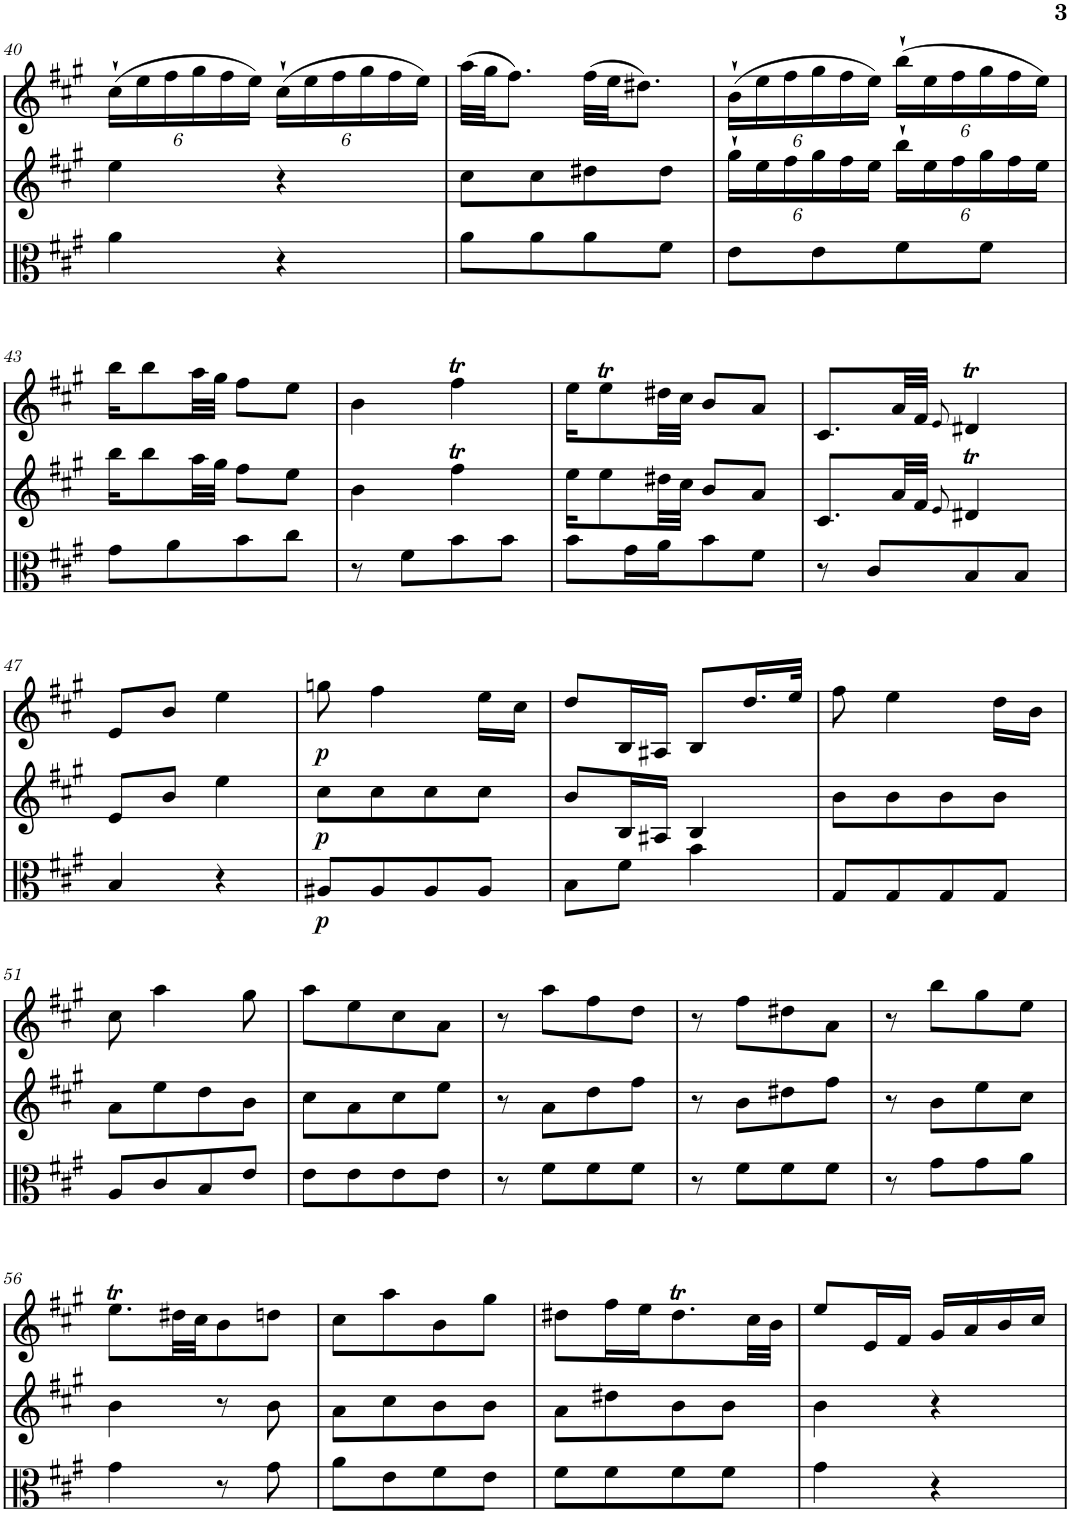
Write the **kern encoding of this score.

**kern	**dynam	**kern	**dynam	**kern	**dynam
*part3	*part3	*part2	*part2	*part1	*part1
*staff3	*staff3	*staff2	*staff2	*staff1	*staff1
*I"Violetta	*	*I"Violine Secondo	*	*I"Violine Primo	*
*I'Vla	*	*I'Vln	*	*I'Vln	*
!!LO:PB:g=z
*clefC3	*	*clefG2	*	*clefG2	*
*k[f#c#g#]	*	*k[f#c#g#]	*	*k[f#c#g#]	*
*M2/4	*	*M2/4	*	*M2/4	*
*	*	*	*	*Xbrackettup	*
=40	=40	=40	=40	=40	=40
4a\	.	4ee\	.	(24cc#`\LL	.
.	.	.	.	24ee\	.
.	.	.	.	24ff#\	.
.	.	.	.	24gg#\	.
.	.	.	.	24ff#\	.
.	.	.	.	24ee\JJ)	.
4r	.	4r	.	(24cc#`\LL	.
.	.	.	.	24ee\	.
.	.	.	.	24ff#\	.
.	.	.	.	24gg#\	.
.	.	.	.	24ff#\	.
.	.	.	.	24ee\JJ)	.
=41	=41	=41	=41	=41	=41
8a\L	.	8cc#\L	.	(32aa\LLL	.
.	.	.	.	32gg#\JJ	.
.	.	.	.	8.ff#\J)	.
8a\	.	8cc#\	.	.	.
8a\	.	8dd#X\	.	(32ff#\LLL	.
.	.	.	.	32ee\JJ	.
.	.	.	.	8.dd#X\J)	.
8f#\J	.	8dd#\J	.	.	.
=42	=42	=42	=42	=42	=42
*	*	*Xbrackettup	*	*	*
8e\L	.	24gg#`\LL	.	(24b`\LL	.
.	.	24ee\	.	24ee\	.
.	.	24ff#\	.	24ff#\	.
8e\	.	24gg#\	.	24gg#\	.
.	.	24ff#\	.	24ff#\	.
.	.	24ee\JJ	.	24ee\JJ)	.
8f#\	.	24bb`\LL	.	(24bb`\LL	.
.	.	24ee\	.	24ee\	.
.	.	24ff#\	.	24ff#\	.
8f#\J	.	24gg#\	.	24gg#\	.
.	.	24ff#\	.	24ff#\	.
.	.	24ee\JJ	.	24ee\JJ)	.
!!LO:LB:g=z
=43	=43	=43	=43	=43	=43
8g#\L	.	16bb\KL	.	16bb\KL	.
.	.	8bb\	.	8bb\	.
8a\	.	.	.	.	.
.	.	32aa\LL	.	32aa\LL	.
.	.	32gg#\JJJ	.	32gg#\JJJ	.
8b\	.	8ff#\L	.	8ff#\L	.
8cc#\J	.	8ee\J	.	8ee\J	.
=44	=44	=44	=44	=44	=44
8r	.	4b\	.	4b\	.
8f#\L	.	.	.	.	.
8b\	.	4ff#T\	.	4ff#T\	.
8b\J	.	.	.	.	.
=45	=45	=45	=45	=45	=45
8b\L	.	16ee\KL	.	16ee\KL	.
.	.	8ee\	.	8eeT\	.
16g#\L	.	.	.	.	.
16a\J	.	32dd#X\LL	.	32dd#X\LL	.
.	.	32cc#\JJJ	.	32cc#\JJJ	.
8b\	.	8b/L	.	8b/L	.
8f#\J	.	8a/J	.	8a/J	.
=46	=46	=46	=46	=46	=46
8r	.	8.c#/L	.	8.c#/L	.
8c#/L	.	.	.	.	.
.	.	32a/LL	.	32a/LL	.
.	.	32f#/JJJ	.	32f#/JJJ	.
.	.	8qe/	.	8qe/	.
8B/	.	4d#Xt/	.	4d#Xt/	.
8B/J	.	.	.	.	.
!!LO:LB:g=z
=47	=47	=47	=47	=47	=47
4B/	.	8e/L	.	8e/L	.
.	.	8b/J	.	8b/J	.
4r	.	4ee\	.	4ee\	.
=48	=48	=48	=48	=48	=48
!	!LO:DY:b	!	!LO:DY:b	!	!LO:DY:b
8A#X/L	p	8cc#\L	p	8ggn\	p
8A#/	.	8cc#\	.	4ff#\	.
8A#/	.	8cc#\	.	.	.
8A#/J	.	8cc#\J	.	16ee\LL	.
.	.	.	.	16cc#\JJ	.
=49	=49	=49	=49	=49	=49
8B\L	.	8b/L	.	8dd/L	.
8f#\J	.	16B/L	.	16B/L	.
.	.	16A#X/JJ	.	16A#X/JJ	.
4b\	.	4B/	.	8B/L	.
.	.	.	.	16.dd/L	.
.	.	.	.	32ee/JJk	.
=50	=50	=50	=50	=50	=50
8G#/L	.	8b\L	.	8ff#\	.
8G#/	.	8b\	.	4ee\	.
8G#/	.	8b\	.	.	.
8G#/J	.	8b\J	.	16dd\LL	.
.	.	.	.	16b\JJ	.
!!LO:LB:g=z
=51	=51	=51	=51	=51	=51
8A/L	.	8a\L	.	8cc#\	.
8c#/	.	8ee\	.	4aa\	.
8B/	.	8dd\	.	.	.
8e/J	.	8b\J	.	8gg#\	.
=52	=52	=52	=52	=52	=52
8e\L	.	8cc#\L	.	8aa\L	.
8e\	.	8a\	.	8ee\	.
8e\	.	8cc#\	.	8cc#\	.
8e\J	.	8ee\J	.	8a\J	.
=53	=53	=53	=53	=53	=53
8r	.	8r	.	8r	.
8f#\L	.	8a\L	.	8aa\L	.
8f#\	.	8dd\	.	8ff#\	.
8f#\J	.	8ff#\J	.	8dd\J	.
=54	=54	=54	=54	=54	=54
8r	.	8r	.	8r	.
8f#\L	.	8b\L	.	8ff#\L	.
8f#\	.	8dd#X\	.	8dd#X\	.
8f#\J	.	8ff#\J	.	8a\J	.
=55	=55	=55	=55	=55	=55
8r	.	8r	.	8r	.
8g#\L	.	8b\L	.	8bb\L	.
8g#\	.	8ee\	.	8gg#\	.
8a\J	.	8cc#\J	.	8ee\J	.
!!LO:LB:g=z
=56	=56	=56	=56	=56	=56
4g#\	.	4b\	.	8.eeT\L	.
.	.	.	.	32dd#X\LL	.
.	.	.	.	32cc#\JJ	.
8r	.	8r	.	8b\	.
8g#\	.	8b\	.	8ddn\J	.
=57	=57	=57	=57	=57	=57
8a\L	.	8a\L	.	8cc#\L	.
8e\	.	8cc#\	.	8aa\	.
8f#\	.	8b\	.	8b\	.
8e\J	.	8b\J	.	8gg#\J	.
=58	=58	=58	=58	=58	=58
8f#\L	.	8a\L	.	8dd#X\L	.
8f#\	.	8dd#X\	.	16ff#\L	.
.	.	.	.	16ee\J	.
8f#\	.	8b\	.	8.dd#t\	.
8f#\J	.	8b\J	.	.	.
.	.	.	.	32cc#\LL	.
.	.	.	.	32b\JJJ	.
=59	=59	=59	=59	=59	=59
4g#\	.	4b\	.	8ee/L	.
.	.	.	.	16e/L	.
.	.	.	.	16f#/JJ	.
4r	.	4r	.	16g#/LL	.
.	.	.	.	16a/	.
.	.	.	.	16b/	.
.	.	.	.	16cc#/JJ	.
=	=	=	=	=	=
*-	*-	*-	*-	*-	*-
